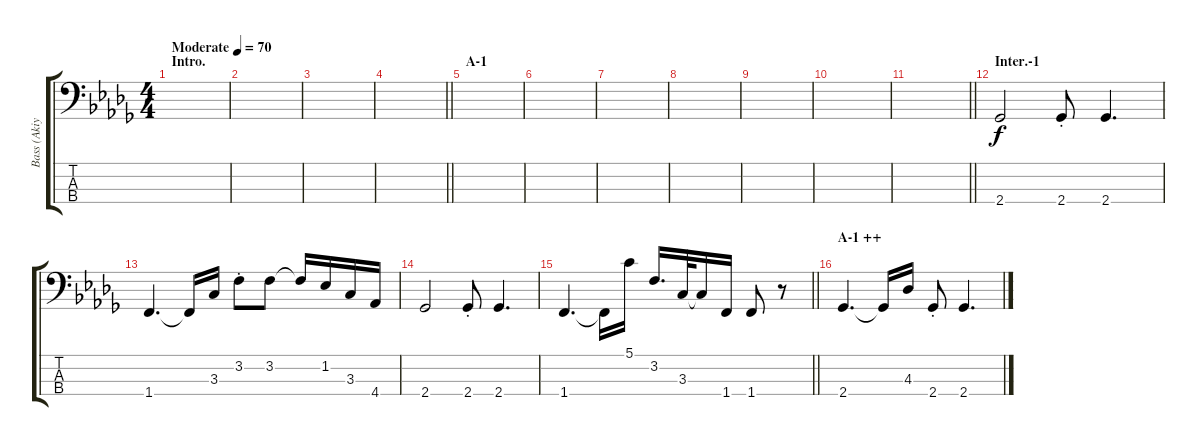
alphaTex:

\track ("Bass (Akiyama Mio)" "Bass (Akiy") {instrument electricbassfinger}
\staff {score tabs}
\tuning (G2 D2 A1 E1) {hide}
\ts (4 4)
\section ("" "Intro.")
\tempo (70 "Moderate")
\clef f4
\ks db
|
|
|
\barLineRight lightlight
|
\section ("" "A-1")
|
|
|
|
|
|
\barLineRight lightlight
|
\section ("" "Inter.-1")
2.4.2 2.4{st}.8 2.4.4{d} |
1.4.4{d} 1.4{t}.16 3.3.16 3.2{st}.8 3.2.8 3.2{t}.16 1.2.16 3.3.16 4.4.16 |
2.4.2 2.4{st}.8 2.4.4{d} |
\barLineRight lightlight
1.4.4{d} 1.4{t}.16 5.1.16 3.2.16{d} 3.3.32 3.3{t}.16 1.4.16 1.4.8 r.8 |
\section ("" "A-1 ++")
2.4.4{d} 2.4{t}.16 4.3.16 2.4{st}.8 2.4.4{d}
